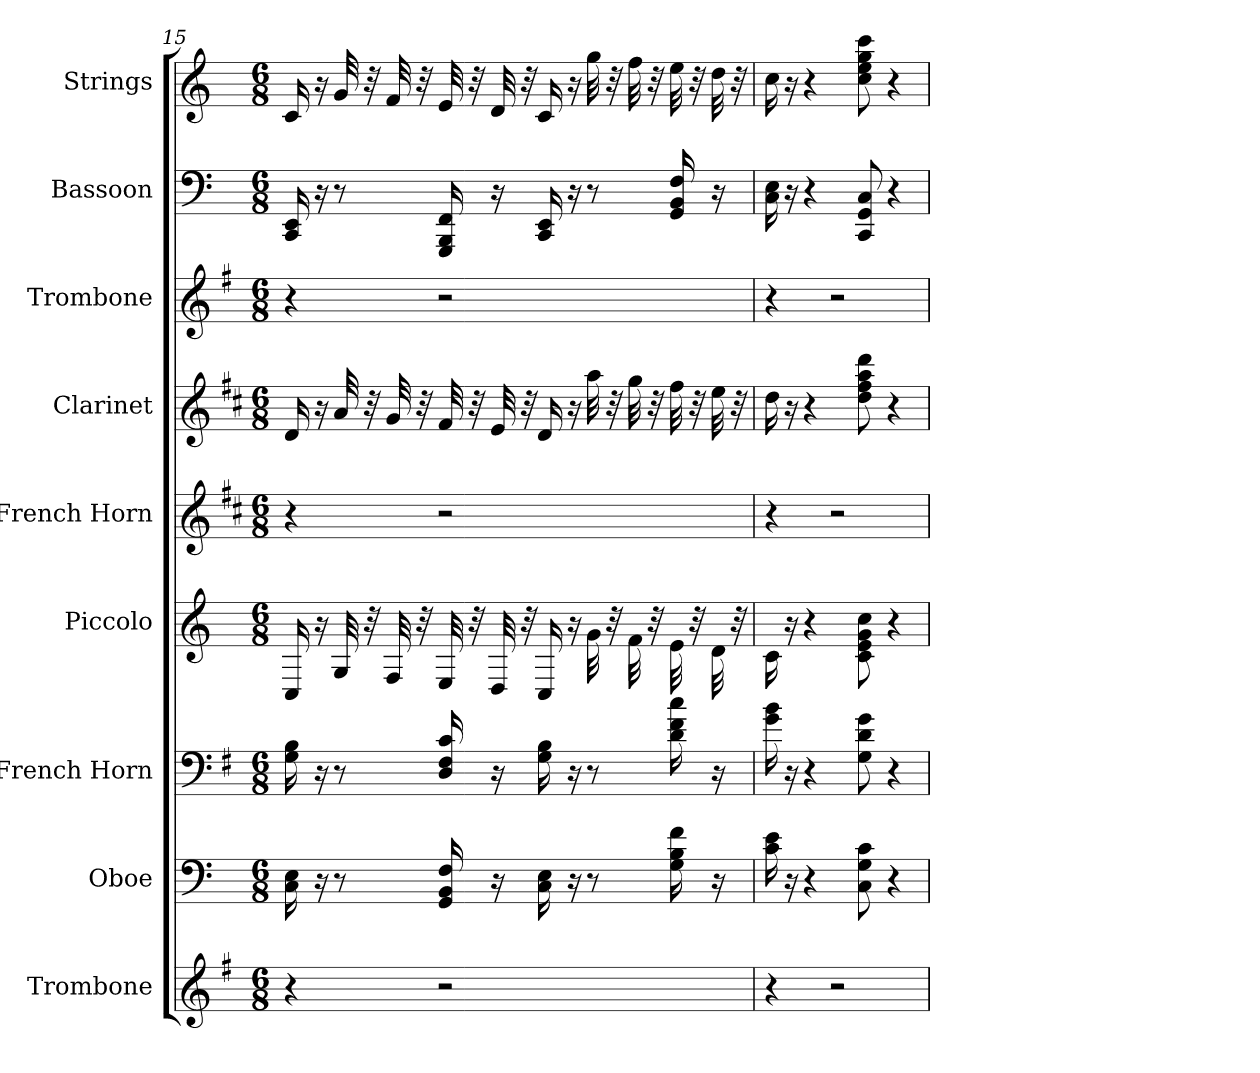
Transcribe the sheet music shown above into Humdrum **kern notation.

**kern	**kern	**kern	**kern	**kern	**kern	**kern	**kern	**kern
*part9	*part8	*part7	*part6	*part5	*part4	*part3	*part2	*part1
*staff9	*staff8	*staff7	*staff6	*staff5	*staff4	*staff3	*staff2	*staff1
*I"Trombone	*I"Oboe	*I"French Horn	*I"Piccolo	*I"French Horn	*I"Clarinet	*I"Trombone	*I"Bassoon	*I"Strings
*I'Trb	*I'Ob	*I'Hn	*I'Picc	*I'Hn	*I'Cl	*I'Trb	*I'Bsn	*I'Str
!!LO:PB:g=z
*clefG2	*clefF4	*clefF4	*clefG2	*clefG2	*clefG2	*clefG2	*clefF4	*clefG2
*	*	*ITrd4c7	*ITrd-7c-12	*ITrd4c7	*ITrd1c2	*	*	*
*k[f#]	*k[]	*k[]	*k[]	*k[f#]	*k[]	*k[f#]	*k[]	*k[]
*M6/8	*M6/8	*M6/8	*M6/8	*M6/8	*M6/8	*M6/8	*M6/8	*M6/8
=15	=15	=15	=15	=15	=15	=15	=15	=15
4r	16C\ 16E\	16C\ 16E\	16c/	4r	16c/	4r	16CC/ 16EE/	16c/
.	16r	16r	16r	.	16r	.	16r	16r
.	8r	8r	32g/	.	32g/	.	8r	32g/
.	.	.	32r	.	32r	.	.	32r
.	.	.	32f/	.	32f/	.	.	32f/
.	.	.	32r	.	32r	.	.	32r
2r	16GG/ 16BB/ 16F/	16GG/ 16BB/ 16F/	32e/	2r	32e/	2r	16GGG/ 16BBB/ 16FF/	32e/
.	.	.	32r	.	32r	.	.	32r
.	16r	16r	32d/	.	32d/	.	16r	32d/
.	.	.	32r	.	32r	.	.	32r
.	16C\ 16E\	16C\ 16E\	16c/	.	16c/	.	16CC/ 16EE/	16c/
.	16r	16r	16r	.	16r	.	16r	16r
.	8r	8r	32gg\	.	32gg\	.	8r	32gg\
.	.	.	32r	.	32r	.	.	32r
.	.	.	32ff\	.	32ff\	.	.	32ff\
.	.	.	32r	.	32r	.	.	32r
.	16G\ 16B\ 16f\	16G\ 16B\ 16f\	32ee\	.	32ee\	.	16GG/ 16BB/ 16F/	32ee\
.	.	.	32r	.	32r	.	.	32r
.	16r	16r	32dd\	.	32dd\	.	16r	32dd\
.	.	.	32r	.	32r	.	.	32r
=16	=16	=16	=16	=16	=16	=16	=16	=16
4r	16c\ 16e\	16c\ 16e\	16cc\	4r	16cc\	4r	16C\ 16E\	16cc\
.	16r	16r	16r	.	16r	.	16r	16r
.	4r	4r	4r	.	4r	.	4r	4r
2r	.	.	.	2r	.	2r	.	.
.	8C\ 8G\ 8c\	8C\ 8G\ 8c\	8cc\ 8ee\ 8gg\ 8ccc\	.	8cc\ 8ee\ 8gg\ 8ccc\	.	8CC/ 8GG/ 8C/	8cc\ 8ee\ 8gg\ 8ccc\
.	4r	4r	4r	.	4r	.	4r	4r
=	=	=	=	=	=	=	=	=
*-	*-	*-	*-	*-	*-	*-	*-	*-
